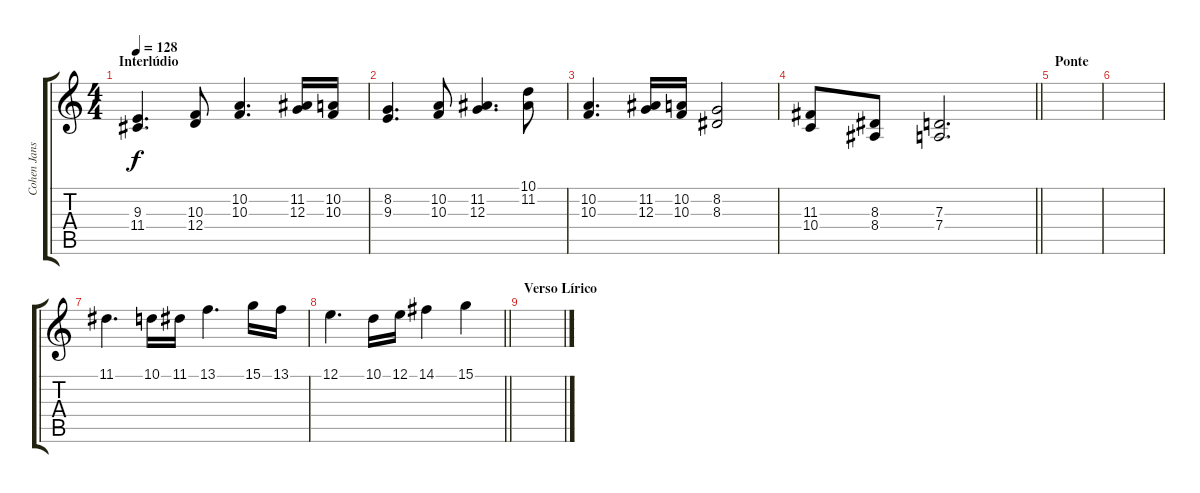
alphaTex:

\track ("Cohen Jansen" "Cohen Jans") {instrument stringensemble1}
\staff {score tabs}
\tuning (E4 B3 G3 D3 A2 E2) {hide}
\ts (4 4)
\section ("" "Interlúdio")
\tempo 128
\clef g2
\ks c
(9.3 11.4).4{d dy f volume 12} (10.3 12.4).8 (10.2 10.3).4{d} (11.2 12.3).16 (10.2 10.3).16 |
(8.2 9.3).4{d} (10.2 10.3).8 (11.2 12.3).4{d} (10.1 11.2).8 |
(10.2 10.3).4{d} (11.2 12.3).16 (10.2 10.3).16 (8.2 8.3).2 |
\barLineRight lightlight
(11.3 10.4).8 (8.3 8.4).8 (7.3 7.4).2{d} |
\section ("" "Ponte")
|
|
11.1.4{d} 10.1.16 11.1.16 13.1.4{d} 15.1.16 13.1.16 |
\barLineRight lightlight
12.1.4{d} 10.1.16 12.1.16 14.1.4 15.1.4 |
\section ("" "Verso Lírico")
